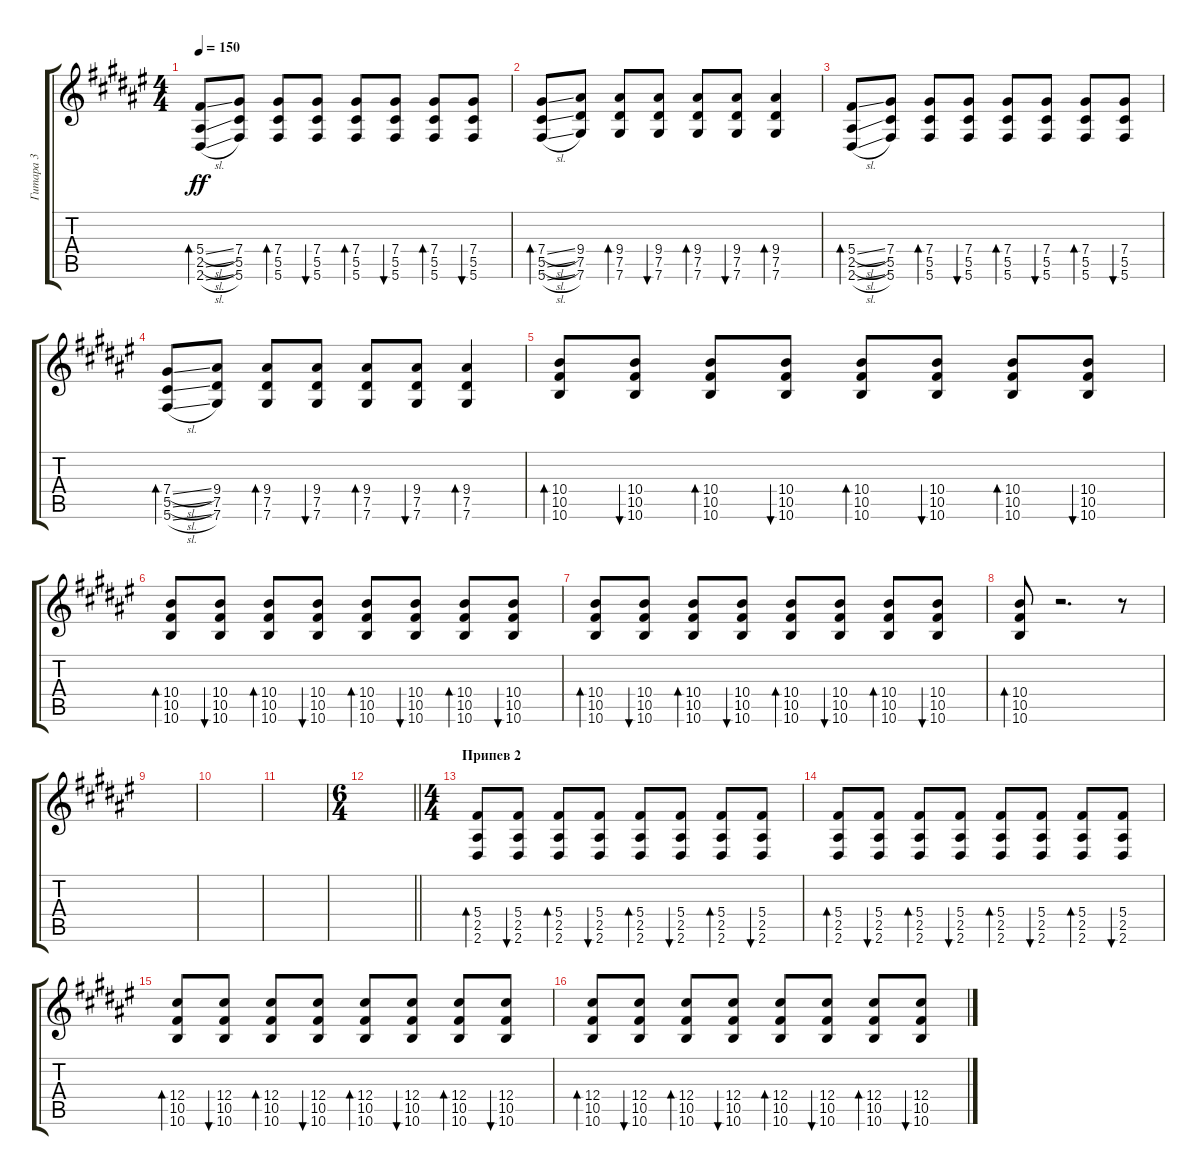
\track ("Гитара 3" "Гитара 3") {instrument electricguitarjazz}
\staff {score tabs}
\tuning (Eb4 Bb3 Gb3 Db3 Ab2 Db2) {hide}
\ts (4 4)
\tempo 150
\clef g2
\ks d#minor
(5.4{sl} 2.5{sl} 2.6{sl}).8{bd 60 dy ff} (7.4 5.5 5.6).8 (7.4 5.5 5.6).8{bd 60} (7.4 5.5 5.6).8{bu 60} (7.4 5.5 5.6).8{bd 60} (7.4 5.5 5.6).8{bu 60} (7.4 5.5 5.6).8{bd 60} (7.4 5.5 5.6).8{bu 60} |
(7.4{sl} 5.5{sl} 5.6{sl}).8{bd 60} (9.4 7.5 7.6).8 (9.4 7.5 7.6).8{bd 60} (9.4 7.5 7.6).8{bu 60} (9.4 7.5 7.6).8{bd 60} (9.4 7.5 7.6).8{bu 60} (9.4 7.5 7.6).4{bd 60} |
(5.4{sl} 2.5{sl} 2.6{sl}).8{bd 60} (7.4 5.5 5.6).8 (7.4 5.5 5.6).8{bd 60} (7.4 5.5 5.6).8{bu 60} (7.4 5.5 5.6).8{bd 60} (7.4 5.5 5.6).8{bu 60} (7.4 5.5 5.6).8{bd 60} (7.4 5.5 5.6).8{bu 60} |
(7.4{sl} 5.5{sl} 5.6{sl}).8{bd 60} (9.4 7.5 7.6).8 (9.4 7.5 7.6).8{bd 60} (9.4 7.5 7.6).8{bu 60} (9.4 7.5 7.6).8{bd 60} (9.4 7.5 7.6).8{bu 60} (9.4 7.5 7.6).4{bd 60} |
(10.4 10.5 10.6).8{bd 60} (10.4 10.5 10.6).8{bu 60} (10.4 10.5 10.6).8{bd 60} (10.4 10.5 10.6).8{bu 60} (10.4 10.5 10.6).8{bd 60} (10.4 10.5 10.6).8{bu 60} (10.4 10.5 10.6).8{bd 60} (10.4 10.5 10.6).8{bu 60} |
(10.4 10.5 10.6).8{bd 60} (10.4 10.5 10.6).8{bu 60} (10.4 10.5 10.6).8{bd 60} (10.4 10.5 10.6).8{bu 60} (10.4 10.5 10.6).8{bd 60} (10.4 10.5 10.6).8{bu 60} (10.4 10.5 10.6).8{bd 60} (10.4 10.5 10.6).8{bu 60} |
(10.4 10.5 10.6).8{bd 60} (10.4 10.5 10.6).8{bu 60} (10.4 10.5 10.6).8{bd 60} (10.4 10.5 10.6).8{bu 60} (10.4 10.5 10.6).8{bd 60} (10.4 10.5 10.6).8{bu 60} (10.4 10.5 10.6).8{bd 60} (10.4 10.5 10.6).8{bu 60} |
(10.4 10.5 10.6).8{bd 60} r.2{d} r.8 |
|
|
|
\ts (6 4)
\barLineRight lightlight
|
\ts (4 4)
\section ("" "Припев 2")
(5.4 2.5 2.6).8{bd 60} (5.4 2.5 2.6).8{bu 60} (5.4 2.5 2.6).8{bd 60} (5.4 2.5 2.6).8{bu 60} (5.4 2.5 2.6).8{bd 60} (5.4 2.5 2.6).8{bu 60} (5.4 2.5 2.6).8{bd 60} (5.4 2.5 2.6).8{bu 60} |
(5.4 2.5 2.6).8{bd 60} (5.4 2.5 2.6).8{bu 60} (5.4 2.5 2.6).8{bd 60} (5.4 2.5 2.6).8{bu 60} (5.4 2.5 2.6).8{bd 60} (5.4 2.5 2.6).8{bu 60} (5.4 2.5 2.6).8{bd 60} (5.4 2.5 2.6).8{bu 60} |
(12.4 10.5 10.6).8{bd 60} (12.4 10.5 10.6).8{bu 60} (12.4 10.5 10.6).8{bd 60} (12.4 10.5 10.6).8{bu 60} (12.4 10.5 10.6).8{bd 60} (12.4 10.5 10.6).8{bu 60} (12.4 10.5 10.6).8{bd 60} (12.4 10.5 10.6).8{bu 60} |
(12.4 10.5 10.6).8{bd 60} (12.4 10.5 10.6).8{bu 60} (12.4 10.5 10.6).8{bd 60} (12.4 10.5 10.6).8{bu 60} (12.4 10.5 10.6).8{bd 60} (12.4 10.5 10.6).8{bu 60} (12.4 10.5 10.6).8{bd 60} (12.4 10.5 10.6).8{bu 60}
